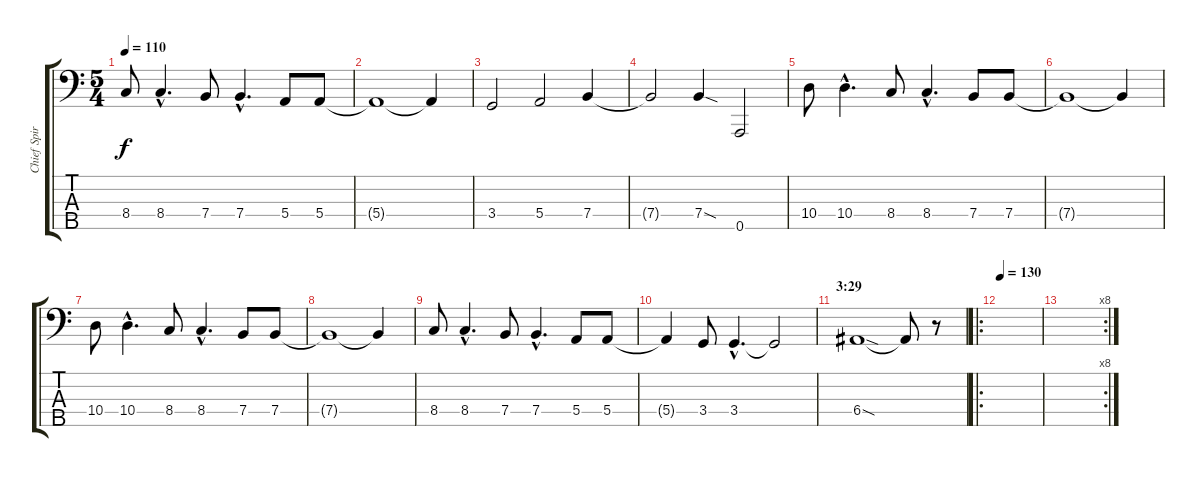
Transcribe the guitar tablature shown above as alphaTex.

\track ("Chief Spires" "Chief Spir") {instrument electricbasspick}
\staff {score tabs}
\tuning (G2 D2 A1 E1 A0) {hide}
\ts (5 4)
\tempo 110
\clef f4
\ks c
8.4.8{dy f} 8.4{hac}.4{d} 7.4.8 7.4{hac}.4{d} 5.4.8 5.4.8 |
5.4{t}.1 5.4{t}.4 |
3.4.2 5.4.2 7.4.4 |
7.4{t}.2 7.4{sod}.4 0.5.2 |
10.4.8 10.4{hac}.4{d} 8.4.8 8.4{hac}.4{d} 7.4.8 7.4.8 |
7.4{t}.1 7.4{t}.4 |
10.4.8 10.4{hac}.4{d} 8.4.8 8.4{hac}.4{d} 7.4.8 7.4.8 |
7.4{t}.1 7.4{t}.4 |
8.4.8 8.4{hac}.4{d} 7.4.8 7.4{hac}.4{d} 5.4.8 5.4.8 |
5.4{t}.4 3.4.8 3.4{hac}.4{d} 3.4{t}.2 |
\section ("" "3:29")
6.4{sod}.1 6.4{t}.8 r.8 |
\ro
\tempo 130
|
\rc 8
